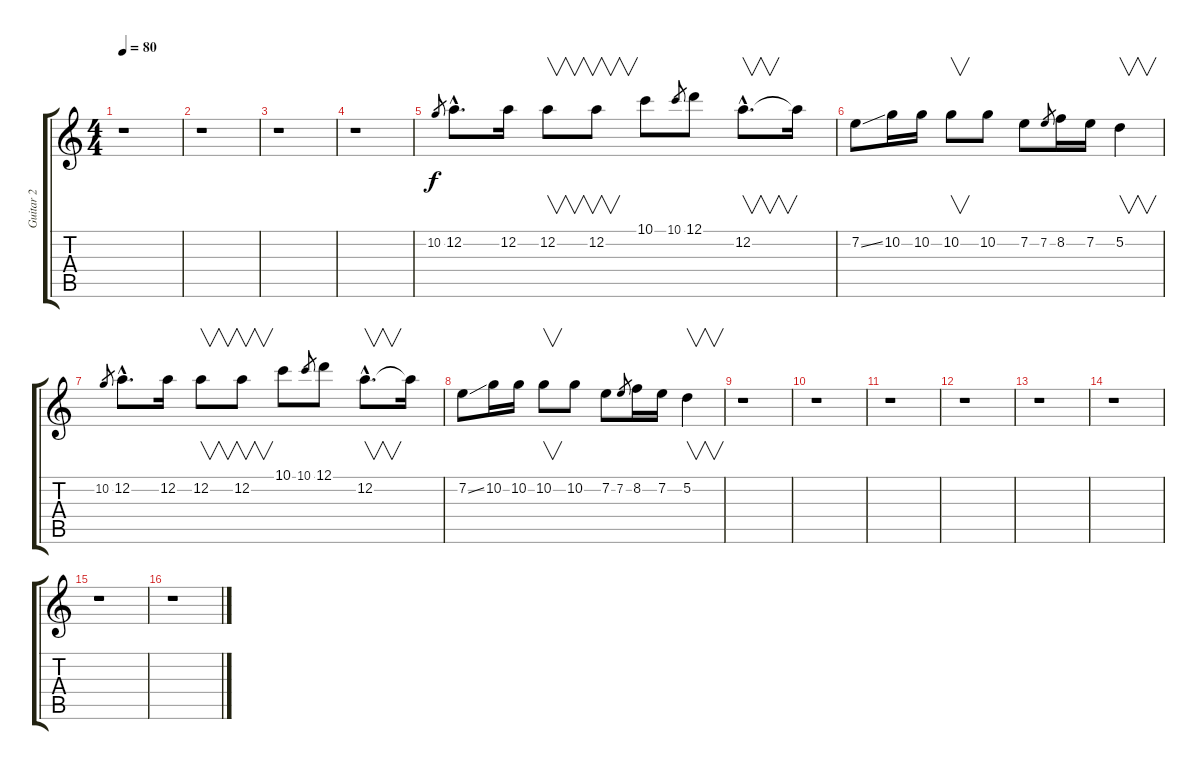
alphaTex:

\track ("Guitar 2" "Guitar 2") {instrument acousticguitarsteel}
\staff {score tabs}
\tuning (D4 A3 Gb3 D3 A2 D2) {hide}
\ts (4 4)
\tempo 80
\clef g2
\ks c
r.1{dy f} |
r.1 |
r.1 |
r.1 |
10.2.8{gr} 12.2{hac}.8{d} 12.2.16 12.2.8{v} 12.2.8{v} 10.1.8 10.1.8{gr} 12.1.8 12.2{hac}.8{v d} 12.2{t}.16 |
7.2{ss}.8 10.2.16 10.2.16 10.2.8{v} 10.2.8 7.2.8 7.2.8{gr} 8.2.16 7.2.16 5.2.4{v} |
10.2.8{gr} 12.2{hac}.8{d} 12.2.16 12.2.8{v} 12.2.8{v} 10.1.8 10.1.8{gr} 12.1.8 12.2{hac}.8{v d} 12.2{t}.16 |
7.2{ss}.8 10.2.16 10.2.16 10.2.8{v} 10.2.8 7.2.8 7.2.8{gr} 8.2.16 7.2.16 5.2.4{v} |
r.1 |
r.1 |
r.1 |
r.1 |
r.1 |
r.1 |
r.1 |
r.1
